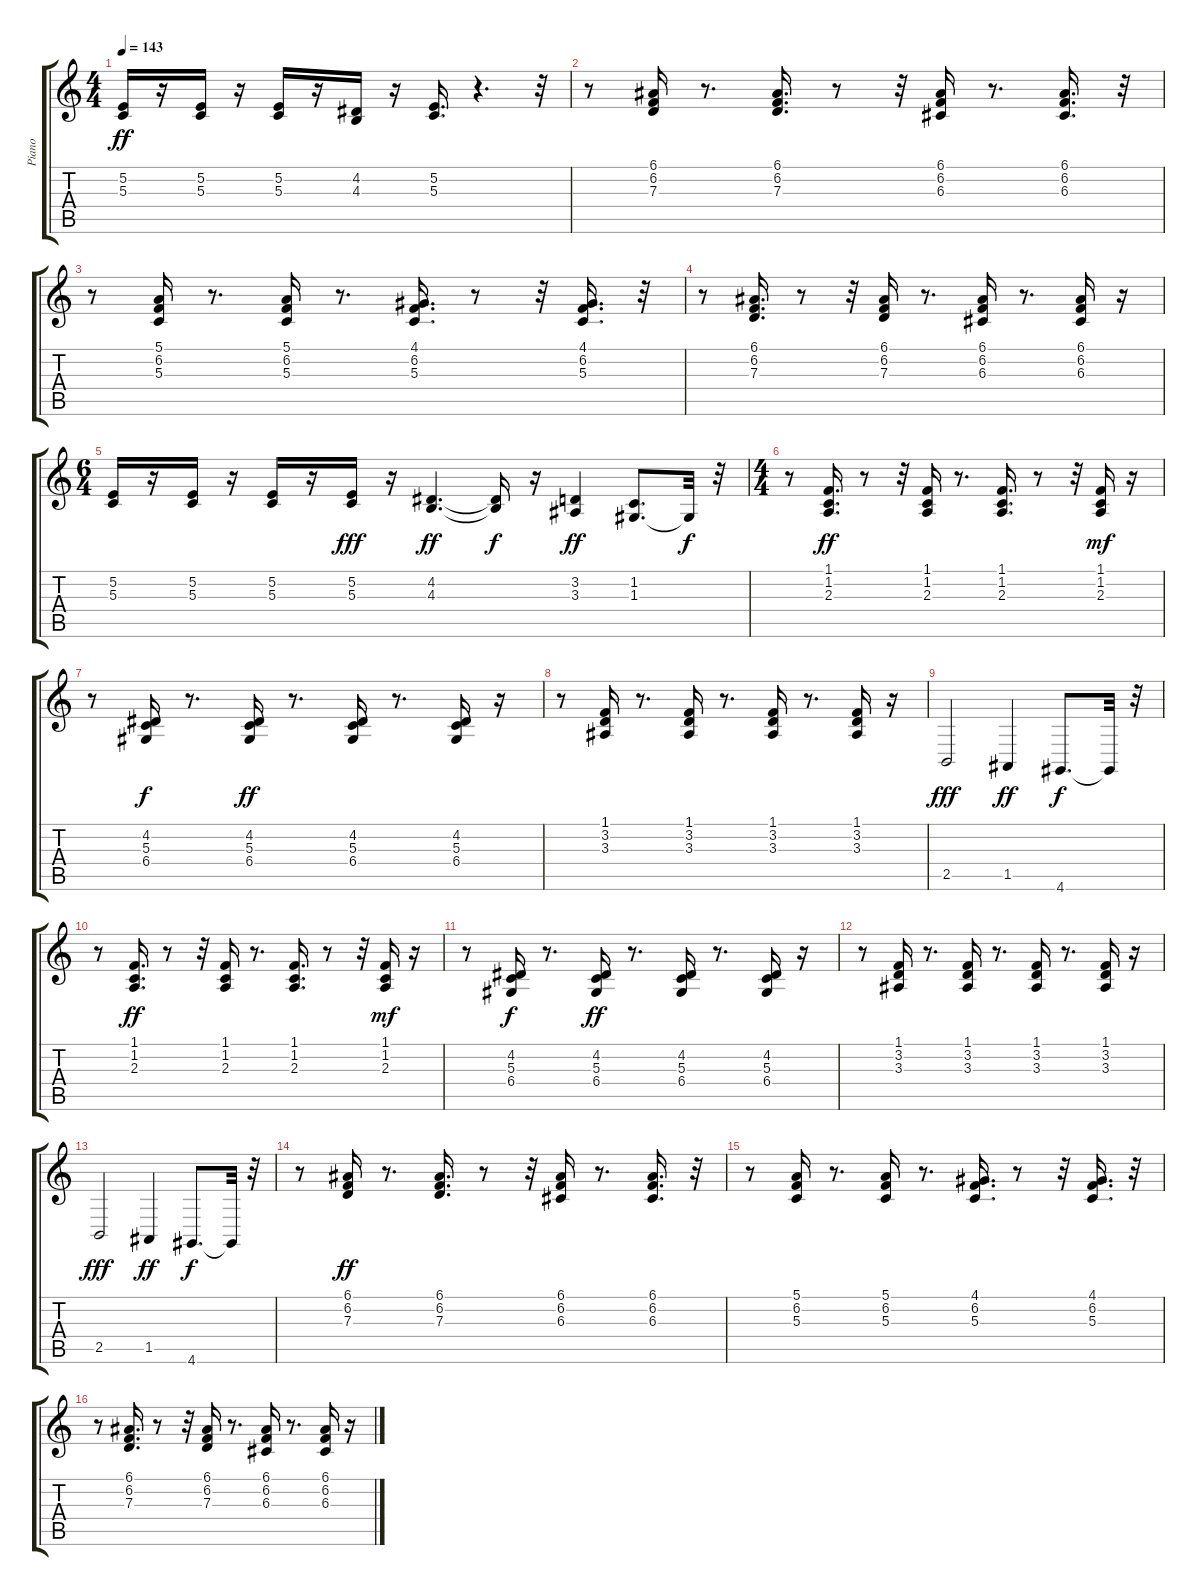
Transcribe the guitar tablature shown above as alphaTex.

\track ("Piano" "Piano") {instrument electricgrandpiano}
\staff {score tabs}
\tuning (E4 B3 G3 D3 A2 E2) {hide}
\ts (4 4)
\tempo 143
\clef g2
\ks c
(5.2 5.3).16{dy ff} r.16 (5.2 5.3).16 r.16 (5.2 5.3).16 r.16 (4.2 4.3).16 r.16 (5.2 5.3).16{d} r.4{d} r.32 |
r.8 (6.1 6.2 7.3).16 r.8{d} (6.1 6.2 7.3).16{d} r.8 r.32 (6.1 6.2 6.3).16 r.8{d} (6.1 6.2 6.3).16{d} r.32 |
r.8 (5.1 6.2 5.3).16 r.8{d} (5.1 6.2 5.3).16 r.8{d} (4.1 6.2 5.3).16{d} r.8 r.32 (4.1 6.2 5.3).16{d} r.32 |
r.8 (6.1 6.2 7.3).16{d} r.8 r.32 (6.1 6.2 7.3).16 r.8{d} (6.1 6.2 6.3).16 r.8{d} (6.1 6.2 6.3).16 r.16 |
\ts (6 4)
(5.2 5.3).16 r.16 (5.2 5.3).16 r.16 (5.2 5.3).16 r.16 (5.2 5.3).16{dy fff} r.16 (4.2 4.3).4{d dy ff} (4.2{t} 4.3{t}).16{dy f} r.16 (3.2 3.3).4{dy ff} (1.2 1.3).8{d} 1.3{t}.32{dy f} r.32 |
\ts (4 4)
r.8 (1.1 1.2 2.3).16{d dy ff} r.8 r.32 (1.1 1.2 2.3).16 r.8{d} (1.1 1.2 2.3).16{d} r.8 r.32 (1.1 1.2 2.3).16{dy mf} r.16 |
r.8 (4.2 5.3 6.4).16{dy f} r.8{d} (4.2 5.3 6.4).16{dy ff} r.8{d} (4.2 5.3 6.4).16 r.8{d} (4.2 5.3 6.4).16 r.16 |
r.8 (1.1 3.2 3.3).16 r.8{d} (1.1 3.2 3.3).16 r.8{d} (1.1 3.2 3.3).16 r.8{d} (1.1 3.2 3.3).16 r.16 |
2.5.2{dy fff} 1.5.4{dy ff} 4.6.8{d dy f} 4.6{t}.32 r.32 |
r.8 (1.1 1.2 2.3).16{d dy ff} r.8 r.32 (1.1 1.2 2.3).16 r.8{d} (1.1 1.2 2.3).16{d} r.8 r.32 (1.1 1.2 2.3).16{dy mf} r.16 |
r.8 (4.2 5.3 6.4).16{dy f} r.8{d} (4.2 5.3 6.4).16{dy ff} r.8{d} (4.2 5.3 6.4).16 r.8{d} (4.2 5.3 6.4).16 r.16 |
r.8 (1.1 3.2 3.3).16 r.8{d} (1.1 3.2 3.3).16 r.8{d} (1.1 3.2 3.3).16 r.8{d} (1.1 3.2 3.3).16 r.16 |
2.5.2{dy fff} 1.5.4{dy ff} 4.6.8{d dy f} 4.6{t}.32 r.32 |
r.8 (6.1 6.2 7.3).16{dy ff} r.8{d} (6.1 6.2 7.3).16{d} r.8 r.32 (6.1 6.2 6.3).16 r.8{d} (6.1 6.2 6.3).16{d} r.32 |
r.8 (5.1 6.2 5.3).16 r.8{d} (5.1 6.2 5.3).16 r.8{d} (4.1 6.2 5.3).16{d} r.8 r.32 (4.1 6.2 5.3).16{d} r.32 |
r.8 (6.1 6.2 7.3).16{d} r.8 r.32 (6.1 6.2 7.3).16 r.8{d} (6.1 6.2 6.3).16 r.8{d} (6.1 6.2 6.3).16 r.16
